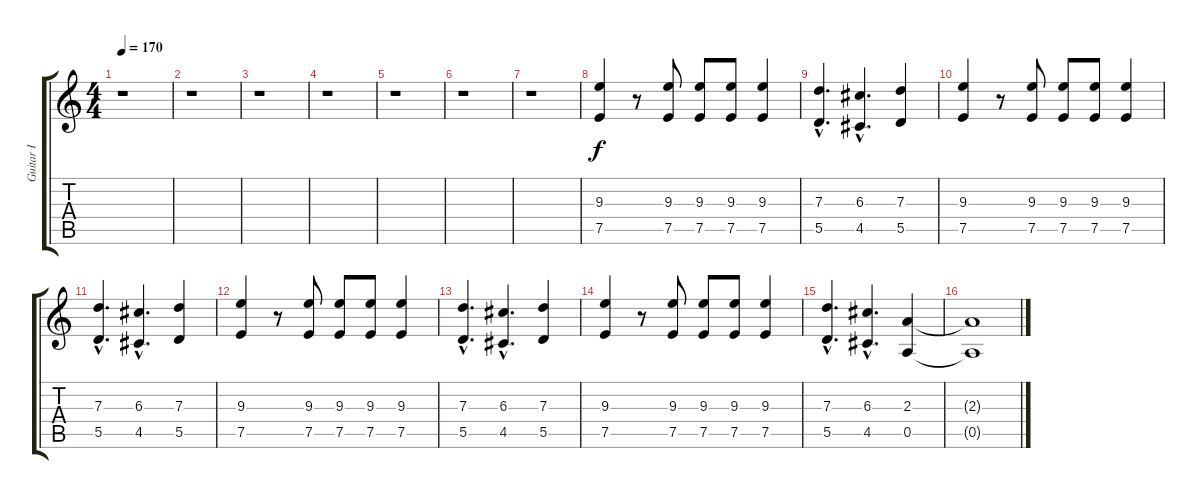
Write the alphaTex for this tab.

\track ("Guitar I" "Guitar I") {instrument distortionguitar}
\staff {score tabs}
\tuning (E4 B3 G3 D3 A2 E2) {hide}
\ts (4 4)
\tempo 170
\clef g2
\ks c
r.1{dy f} |
r.1 |
r.1 |
r.1 |
r.1 |
r.1 |
r.1 |
(9.3 7.5).4 r.8 (9.3 7.5).8 (9.3 7.5).8 (9.3 7.5).8 (9.3 7.5).4 |
(7.3{hac} 5.5{hac}).4{d} (6.3{hac} 4.5{hac}).4{d} (7.3 5.5).4 |
(9.3 7.5).4 r.8 (9.3 7.5).8 (9.3 7.5).8 (9.3 7.5).8 (9.3 7.5).4 |
(7.3{hac} 5.5{hac}).4{d} (6.3{hac} 4.5{hac}).4{d} (7.3 5.5).4 |
(9.3 7.5).4 r.8 (9.3 7.5).8 (9.3 7.5).8 (9.3 7.5).8 (9.3 7.5).4 |
(7.3{hac} 5.5{hac}).4{d} (6.3{hac} 4.5{hac}).4{d} (7.3 5.5).4 |
(9.3 7.5).4 r.8 (9.3 7.5).8 (9.3 7.5).8 (9.3 7.5).8 (9.3 7.5).4 |
(7.3{hac} 5.5{hac}).4{d} (6.3{hac} 4.5{hac}).4{d} (2.3 0.5).4 |
(2.3{t} 0.5{t}).1
